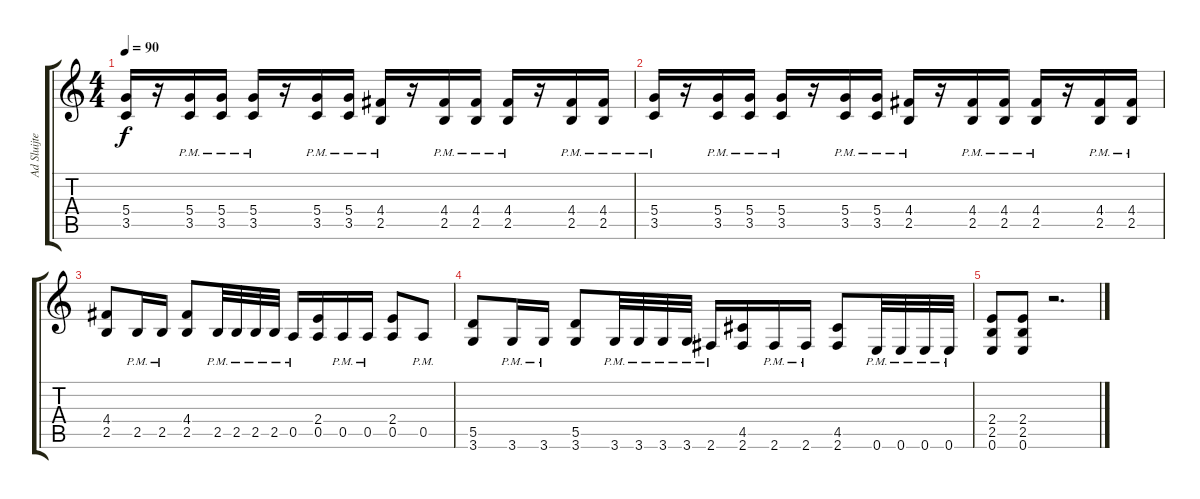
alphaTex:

\track ("Ad Sluijter" "Ad Sluijte") {instrument distortionguitar}
\staff {score tabs}
\tuning (E4 B3 G3 D3 A2 E2) {hide}
\ts (4 4)
\tempo 90
\clef g2
\ks c
(5.4 3.5).16{dy f} r.16 (5.4{pm} 3.5{pm}).16 (5.4{pm} 3.5{pm}).16 (5.4{pm} 3.5{pm}).16 r.16 (5.4{pm} 3.5{pm}).16 (5.4{pm} 3.5{pm}).16 (4.4{pm} 2.5{pm}).16 r.16 (4.4{pm} 2.5{pm}).16 (4.4{pm} 2.5{pm}).16 (4.4{pm} 2.5{pm}).16 r.16 (4.4{pm} 2.5{pm}).16 (4.4{pm} 2.5{pm}).16 |
(5.4{pm} 3.5{pm}).16 r.16 (5.4{pm} 3.5{pm}).16 (5.4{pm} 3.5{pm}).16 (5.4{pm} 3.5{pm}).16 r.16 (5.4{pm} 3.5{pm}).16 (5.4{pm} 3.5{pm}).16 (4.4{pm} 2.5{pm}).16 r.16 (4.4{pm} 2.5{pm}).16 (4.4{pm} 2.5{pm}).16 (4.4{pm} 2.5{pm}).16 r.16 (4.4{pm} 2.5{pm}).16 (4.4{pm} 2.5{pm}).16 |
(4.4 2.5).8 2.5{pm}.16 2.5{pm}.16 (4.4 2.5).8 2.5{pm}.32 2.5{pm}.32 2.5{pm}.32 2.5{pm}.32 0.5{pm}.16 (2.4 0.5).16 0.5{pm}.16 0.5{pm}.16 (2.4 0.5).8 0.5{pm}.8 |
(5.5 3.6).8 3.6{pm}.16 3.6{pm}.16 (5.5 3.6).8 3.6{pm}.32 3.6{pm}.32 3.6{pm}.32 3.6{pm}.32 2.6{pm}.16 (4.5 2.6).16 2.6{pm}.16 2.6{pm}.16 (4.5 2.6).8 0.6{pm}.32 0.6{pm}.32 0.6{pm}.32 0.6{pm}.32 |
(2.4 2.5 0.6).8 (2.4 2.5 0.6).8 r.2{d}
